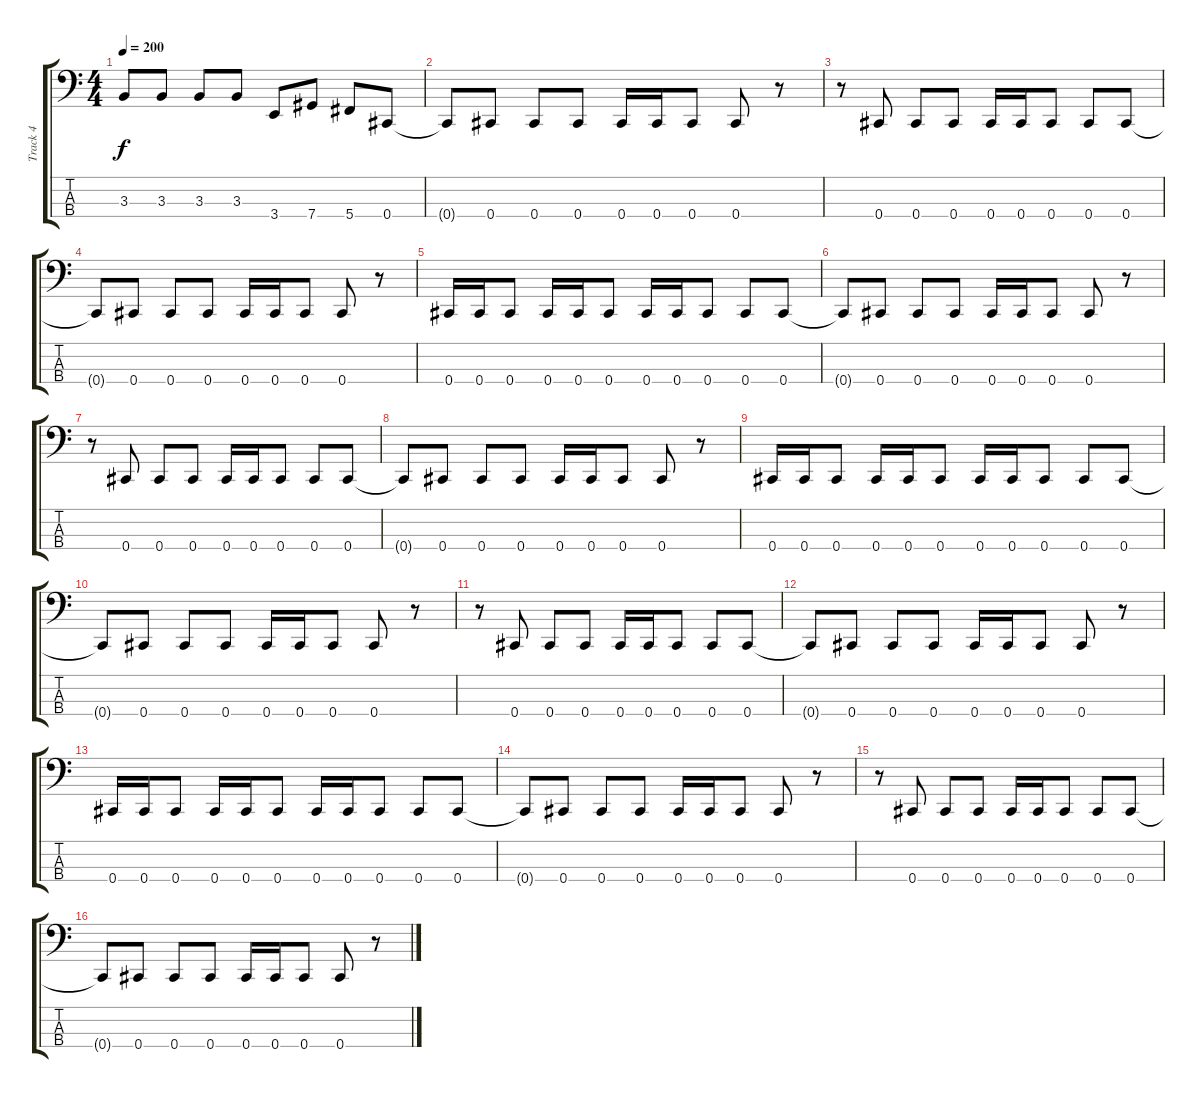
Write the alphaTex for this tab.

\track ("Track 4" "Track 4") {instrument electricbassfinger}
\staff {score tabs}
\tuning (Gb2 Db2 Ab1 Db1) {hide}
\ts (4 4)
\tempo 200
\clef f4
\ks c
3.3{t}.8{dy f} 3.3.8 3.3.8 3.3.8 3.4.8 7.4.8 5.4.8 0.4.8 |
0.4{t}.8 0.4.8 0.4.8 0.4.8 0.4.16 0.4.16 0.4.8 0.4.8 r.8 |
r.8 0.4.8 0.4.8 0.4.8 0.4.16 0.4.16 0.4.8 0.4.8 0.4.8 |
0.4{t}.8 0.4.8 0.4.8 0.4.8 0.4.16 0.4.16 0.4.8 0.4.8 r.8 |
0.4.16 0.4.16 0.4.8 0.4.16 0.4.16 0.4.8 0.4.16 0.4.16 0.4.8 0.4.8 0.4.8 |
0.4{t}.8 0.4.8 0.4.8 0.4.8 0.4.16 0.4.16 0.4.8 0.4.8 r.8 |
r.8 0.4.8 0.4.8 0.4.8 0.4.16 0.4.16 0.4.8 0.4.8 0.4.8 |
0.4{t}.8 0.4.8 0.4.8 0.4.8 0.4.16 0.4.16 0.4.8 0.4.8 r.8 |
0.4.16 0.4.16 0.4.8 0.4.16 0.4.16 0.4.8 0.4.16 0.4.16 0.4.8 0.4.8 0.4.8 |
0.4{t}.8 0.4.8 0.4.8 0.4.8 0.4.16 0.4.16 0.4.8 0.4.8 r.8 |
r.8 0.4.8 0.4.8 0.4.8 0.4.16 0.4.16 0.4.8 0.4.8 0.4.8 |
0.4{t}.8 0.4.8 0.4.8 0.4.8 0.4.16 0.4.16 0.4.8 0.4.8 r.8 |
0.4.16 0.4.16 0.4.8 0.4.16 0.4.16 0.4.8 0.4.16 0.4.16 0.4.8 0.4.8 0.4.8 |
0.4{t}.8 0.4.8 0.4.8 0.4.8 0.4.16 0.4.16 0.4.8 0.4.8 r.8 |
r.8 0.4.8 0.4.8 0.4.8 0.4.16 0.4.16 0.4.8 0.4.8 0.4.8 |
0.4{t}.8 0.4.8 0.4.8 0.4.8 0.4.16 0.4.16 0.4.8 0.4.8 r.8
